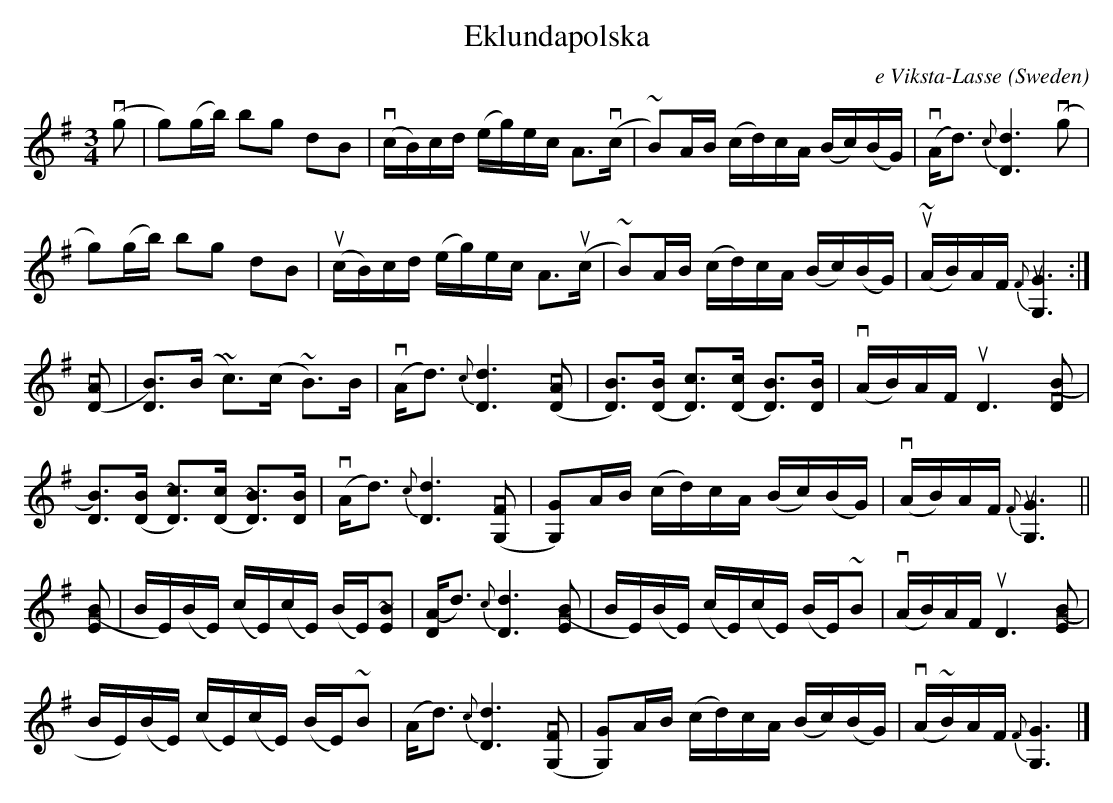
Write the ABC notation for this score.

X:1
T:Eklundapolska
O:Sweden
M:3/4
L:1/16
C:e Viksta-Lasse
K:G
(vg2|\
g2)(gb) b2g2 d2B2|(vcB)cd (eg)ec A3(vc|\
~B2)AB (cd)cA (Bc)(BG)|(vAd3) {c}[D6d6] (vg2|
g2)(gb) b2g2 d2B2| (ucB)cd (eg)ec A3(uc|\
~B2)AB (cd)cA (Bc)(BG)| (u~AB)AF {F}[uG6G,6]:|
[vA2(D2]|\
[B3)D3](B ~c3)(c ~B3)B|\
(vAd3) {c}[D6d6] [vA2(D2]|\
[D3)B3][B(D] [D3)c3][c(D] [D3)B3][DB]|\
(vAB)AF uD6 [vD2(B2]|
[B3)D3][B(D] [D3)~c3][c(D] [D3)~B3][DB]|\
(vAd3) {c}[D6d6] [vF2(G,2]|\
[G,2)G2]AB (cd)cA (Bc)(BG)| (vAB)AF {F}[uG6G,6]||
[vE2(B2]|\
BE)(BE) (cE)(cE) (BE)[E2~B2]|\
[D(A]d3) {c}[D6d6] [vE2(B2]|\
BE)(BE) (cE)(cE) (BE)~B2| (vAB)AF uD6 [vE2(B2]|
BE)(BE) (cE)(cE) (BE)~B2|\
(Ad3) {c}[D6d6] [vF2(G,2]|\
[G,2)G2]AB (cd)cA (Bc)(BG)|(vA~B)AF {F}[G,6G6]|]
